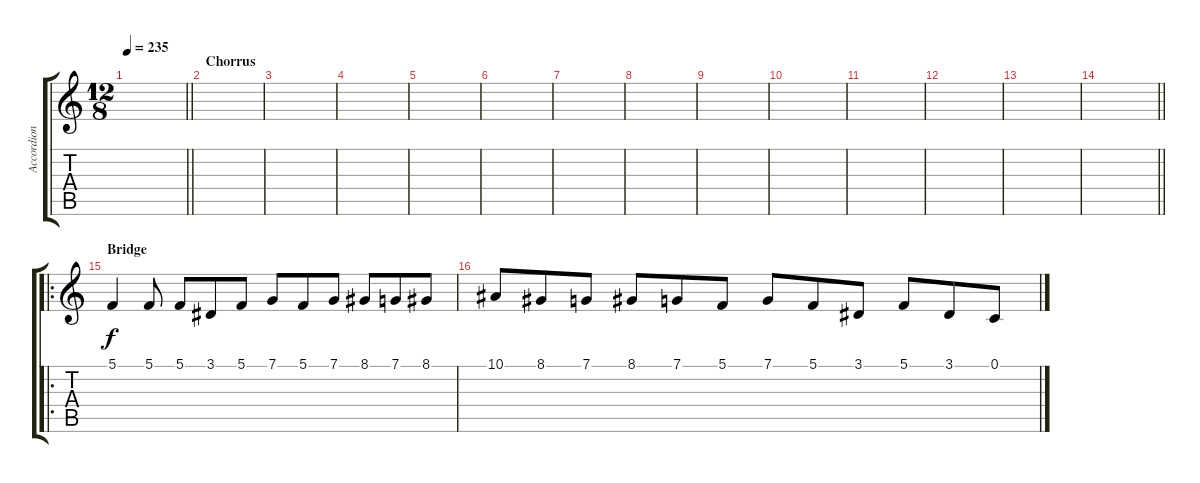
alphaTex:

\track ("Accordion" "Accordion") {instrument accordion}
\staff {score tabs}
\tuning (C4 G3 Eb3 Bb2 F2 C2) {hide}
\ts (12 8)
\tempo 235
\clef g2
\barLineRight lightlight
\ks c
|
\section ("" "Chorrus")
|
|
|
|
|
|
|
|
|
|
|
|
\barLineRight lightlight
|
\ro
\section ("" "Bridge")
5.1.4 5.1.8 5.1.8 3.1.8 5.1.8 7.1.8 5.1.8 7.1.8 8.1.8 7.1.8 8.1.8 |
10.1.8 8.1.8 7.1.8 8.1.8 7.1.8 5.1.8 7.1.8 5.1.8 3.1.8 5.1.8 3.1.8 0.1.8
